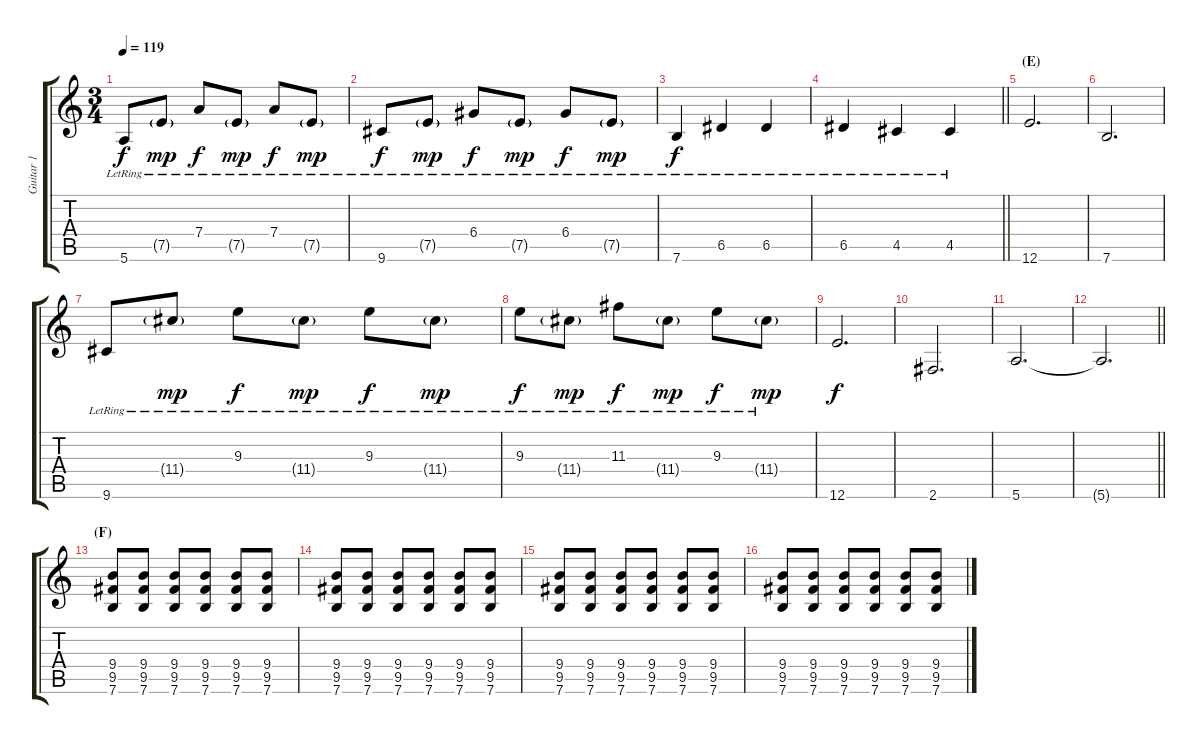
\track ("Guitar 1" "Guitar 1") {instrument electricguitarjazz}
\staff {score tabs}
\tuning (E4 B3 G3 D3 A2 E2) {hide}
\ts (3 4)
\tempo 119
\clef g2
\ks c
5.6{lr}.8{dy f} 7.5{g lr}.8{dy mp} 7.4{lr}.8{dy f} 7.5{g lr}.8{dy mp} 7.4{lr}.8{dy f} 7.5{g lr}.8{dy mp} |
9.6{lr}.8{dy f} 7.5{g lr}.8{dy mp} 6.4{lr}.8{dy f} 7.5{g lr}.8{dy mp} 6.4{lr}.8{dy f} 7.5{g lr}.8{dy mp} |
7.6{lr}.4{dy f} 6.5{lr}.4 6.5{lr}.4 |
\barLineRight lightlight
6.5{lr}.4 4.5{lr}.4 4.5{lr}.4 |
\section ("" "(E)")
12.6.2{d} |
7.6.2{d} |
9.6{lr}.8 11.4{g lr}.8{dy mp} 9.3{lr}.8{dy f} 11.4{g lr}.8{dy mp} 9.3{lr}.8{dy f} 11.4{g lr}.8{dy mp} |
9.3{lr}.8{dy f} 11.4{g lr}.8{dy mp} 11.3{lr}.8{dy f} 11.4{g lr}.8{dy mp} 9.3{lr}.8{dy f} 11.4{g lr}.8{dy mp} |
12.6.2{d dy f} |
2.6.2{d} |
5.6.2{d} |
\barLineRight lightlight
5.6{t}.2{d} |
\section ("" "(F)")
(9.4 9.5 7.6).8{volume 9} (9.4 9.5 7.6).8 (9.4 9.5 7.6).8 (9.4 9.5 7.6).8 (9.4 9.5 7.6).8 (9.4 9.5 7.6).8 |
(9.4 9.5 7.6).8 (9.4 9.5 7.6).8 (9.4 9.5 7.6).8 (9.4 9.5 7.6).8 (9.4 9.5 7.6).8 (9.4 9.5 7.6).8 |
(9.4 9.5 7.6).8 (9.4 9.5 7.6).8 (9.4 9.5 7.6).8 (9.4 9.5 7.6).8 (9.4 9.5 7.6).8 (9.4 9.5 7.6).8 |
(9.4 9.5 7.6).8 (9.4 9.5 7.6).8 (9.4 9.5 7.6).8 (9.4 9.5 7.6).8 (9.4 9.5 7.6).8 (9.4 9.5 7.6).8
